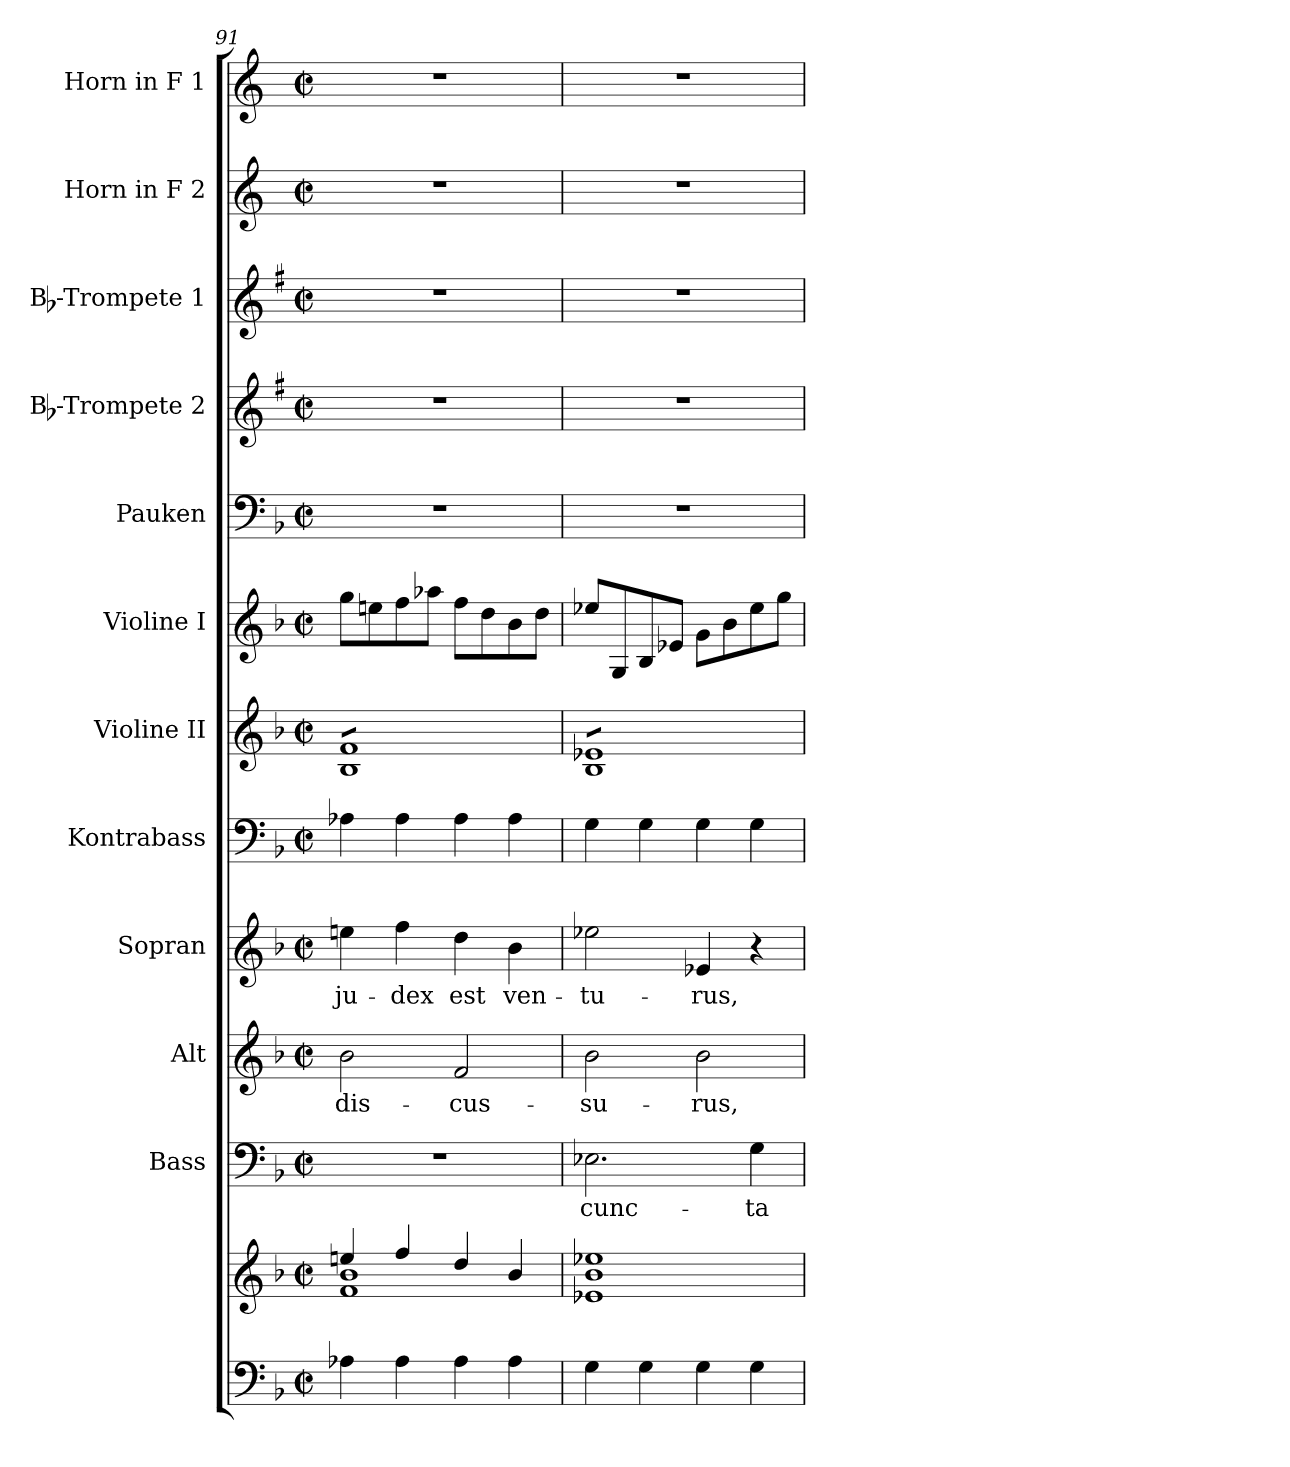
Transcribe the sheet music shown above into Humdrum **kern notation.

**kern	**kern	**kern	**text	**kern	**text	**kern	**text	**kern	**kern	**kern	**kern	**kern	**kern	**kern	**kern
*part12	*part12	*part11	*part11	*part10	*part10	*part9	*part9	*part8	*part7	*part6	*part5	*part4	*part3	*part2	*part1
*staff13	*staff12	*staff11	*staff11	*staff10	*staff10	*staff9	*staff9	*staff8	*staff7	*staff6	*staff5	*staff4	*staff3	*staff2	*staff1
*	*	*I"Bass	*	*I"Alt	*	*I"Sopran	*	*I"Kontrabass	*I"Violine II	*I"Violine I	*I"Pauken	*I"Bb-Trompete 2	*I"Bb-Trompete 1	*I"Horn in F 2	*I"Horn in F 1
*	*	*I'B.	*	*I'A.	*	*I'S.	*	*I'Kb.	*I'Vl. II	*I'Vl. I	*I'Pk.	*I'Bb Trp. 2	*I'Bb Trp. 1	*	*
!!LO:PB:g=z
*clefF4	*clefG2	*clefF4	*	*clefG2	*	*clefG2	*	*clefF4	*clefG2	*clefG2	*clefF4	*clefG2	*clefG2	*clefG2	*clefG2
*	*	*	*	*	*	*	*	*ITrd7c12	*	*	*	*ITrd1c2	*ITrd1c2	*ITrd4c7	*ITrd4c7
*k[b-]	*k[b-]	*k[b-]	*	*k[b-]	*	*k[b-]	*	*k[b-]	*k[b-]	*k[b-]	*k[b-]	*k[b-]	*k[b-]	*k[b-]	*k[b-]
*F:	*F:	*F:	*	*F:	*	*F:	*	*F:	*F:	*F:	*F:	*F:	*F:	*F:	*F:
*M2/2	*M2/2	*M2/2	*	*M2/2	*	*M2/2	*	*M2/2	*M2/2	*M2/2	*M2/2	*M2/2	*M2/2	*M2/2	*M2/2
*met(c|)	*met(c|)	*met(c|)	*	*met(c|)	*	*met(c|)	*	*met(c|)	*met(c|)	*met(c|)	*met(c|)	*met(c|)	*met(c|)	*met(c|)	*met(c|)
=91	=91	=91	=91	=91	=91	=91	=91	=91	=91	=91	=91	=91	=91	=91	=91
*	*^	*	*	*	*	*	*	*	*	*	*	*	*	*	*
!	!	!	!	!	!	!LO:LY:b	!	!LO:LY:b	!	!	!	!	!	!	!	!
*	*	*	*	*	*	*	*	*	*	*tremolo	*	*	*	*	*	*
4A-X\	4een/	1f 1b-	1r	.	2b-\	dis-	4een\	ju-	4AA-X\	8B- 8fL	8gg\L	1r	1r	1r	1r	1r
.	.	.	.	.	.	.	.	.	.	8B- 8f	8een\	.	.	.	.	.
!	!	!	!	!	!	!	!	!LO:LY:b	!	!	!	!	!	!	!	!
4A-\	4ff/	.	.	.	.	.	4ff\	-dex	4AA-\	8B- 8f	8ff\	.	.	.	.	.
.	.	.	.	.	.	.	.	.	.	8B- 8f	8aa-X\J	.	.	.	.	.
!	!	!	!	!	!	!LO:LY:b	!	!LO:LY:b	!	!	!	!	!	!	!	!
4A-\	4dd/	.	.	.	2f/	-cus-	4dd\	est	4AA-\	8B- 8f	8ff\L	.	.	.	.	.
.	.	.	.	.	.	.	.	.	.	8B- 8f	8dd\	.	.	.	.	.
!	!	!	!	!	!	!	!	!LO:LY:b	!	!	!	!	!	!	!	!
4A-\	4b-/	.	.	.	.	.	4b-\	ven-	4AA-\	8B- 8f	8b-\	.	.	.	.	.
.	.	.	.	.	.	.	.	.	.	8B- 8fJ	8dd\J	.	.	.	.	.
*	*v	*v	*	*	*	*	*	*	*	*	*	*	*	*	*	*
=92	=92	=92	=92	=92	=92	=92	=92	=92	=92	=92	=92	=92	=92	=92	=92
!	!	!	!LO:LY:b	!	!LO:LY:b	!	!LO:LY:b	!	!	!	!	!	!	!	!
4G\	1e-X 1b- 1ee-X	2.E-X\	cunc-	2b-\	-su-	2ee-X\	-tu-	4GG\	8B- 8e-XL	8ee-X/L	1r	1r	1r	1r	1r
.	.	.	.	.	.	.	.	.	8B- 8e-X	8G/	.	.	.	.	.
4G\	.	.	.	.	.	.	.	4GG\	8B- 8e-X	8B-/	.	.	.	.	.
.	.	.	.	.	.	.	.	.	8B- 8e-X	8e-X/J	.	.	.	.	.
!	!	!	!	!	!LO:LY:b	!	!LO:LY:b	!	!	!	!	!	!	!	!
4G\	.	.	.	2b-\	-rus,	4e-X/	-rus,	4GG\	8B- 8e-X	8g\L	.	.	.	.	.
.	.	.	.	.	.	.	.	.	8B- 8e-X	8b-\	.	.	.	.	.
!	!	!	!LO:LY:b	!	!	!	!	!	!	!	!	!	!	!	!
4G\	.	4G\	-ta	.	.	4r	.	4GG\	8B- 8e-X	8ee-\	.	.	.	.	.
.	.	.	.	.	.	.	.	.	8B- 8e-XJ	8gg\J	.	.	.	.	.
*	*	*	*	*	*	*	*	*	*Xtremolo	*	*	*	*	*	*
=	=	=	=	=	=	=	=	=	=	=	=	=	=	=	=
*-	*-	*-	*-	*-	*-	*-	*-	*-	*-	*-	*-	*-	*-	*-	*-
